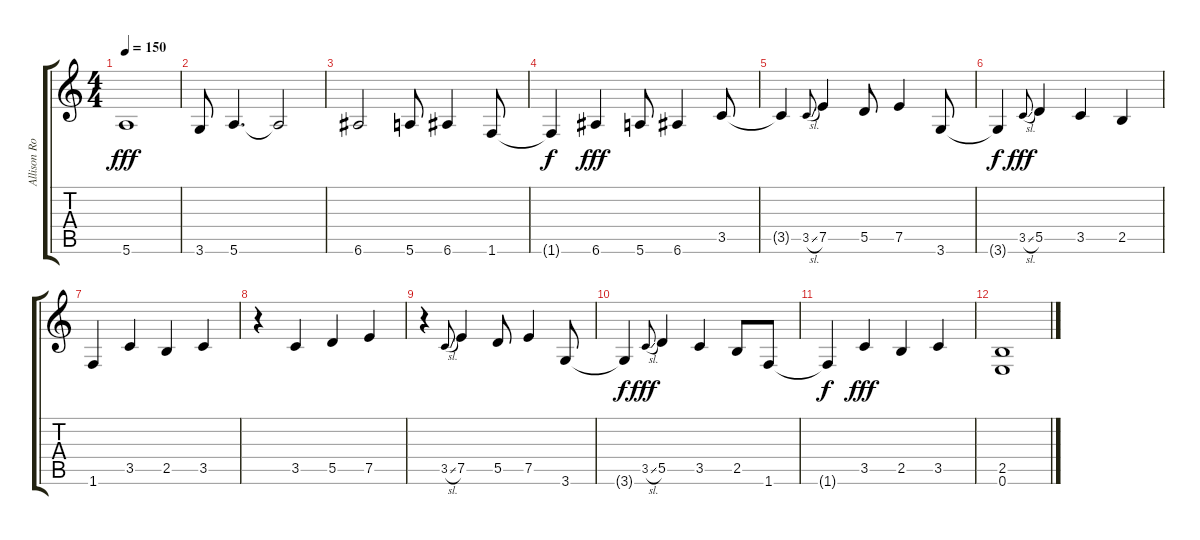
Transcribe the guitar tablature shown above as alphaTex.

\track ("Allison Robertson (Lead)" "Allison Ro") {instrument distortionguitar}
\staff {score tabs}
\tuning (E4 B3 G3 D3 A2 E2) {hide}
\ts (4 4)
\tempo 150
\clef g2
\ks c
5.6.1{dy fff} |
3.6.8 5.6.4{d} 5.6{t}.2 |
6.6.2 5.6.8 6.6.4 1.6.8 |
1.6{t}.4{dy f} 6.6.4{dy fff} 5.6.8 6.6.4 3.5.8 |
3.5{t}.4 3.5{sl}.8{gr onbeat} 7.5.4 5.5.8 7.5.4 3.6.8 |
3.6{t}.4{dy f} 3.5{sl}.8{gr onbeat dy fff} 5.5.4 3.5.4 2.5.4 |
1.6.4 3.5.4 2.5.4 3.5.4 |
r.4 3.5.4 5.5.4 7.5.4 |
r.4 3.5{sl}.8{gr onbeat} 7.5.4 5.5.8 7.5.4 3.6.8 |
3.6{t}.4{dy f} 3.5{sl}.8{gr onbeat dy fff} 5.5.4 3.5.4 2.5.8 1.6.8 |
1.6{t}.4{dy f} 3.5.4{dy fff} 2.5.4 3.5.4 |
(2.5 0.6).1
